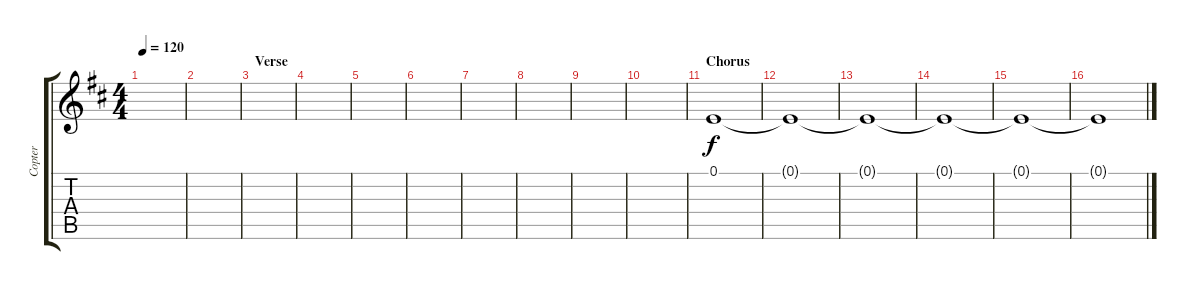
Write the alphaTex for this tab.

\track ("Copter" "Copter") {instrument helicopter}
\staff {score tabs}
\tuning (E4 B3 G3 D3 A2 E2) {hide}
\ts (4 4)
\tempo 120
\clef g2
\ks d
|
|
\section ("" "Verse")
|
|
|
|
|
|
|
|
\section ("" "Chorus")
0.1.1 |
0.1{t}.1 |
0.1{t}.1 |
0.1{t}.1 |
0.1{t}.1 |
0.1{t}.1
